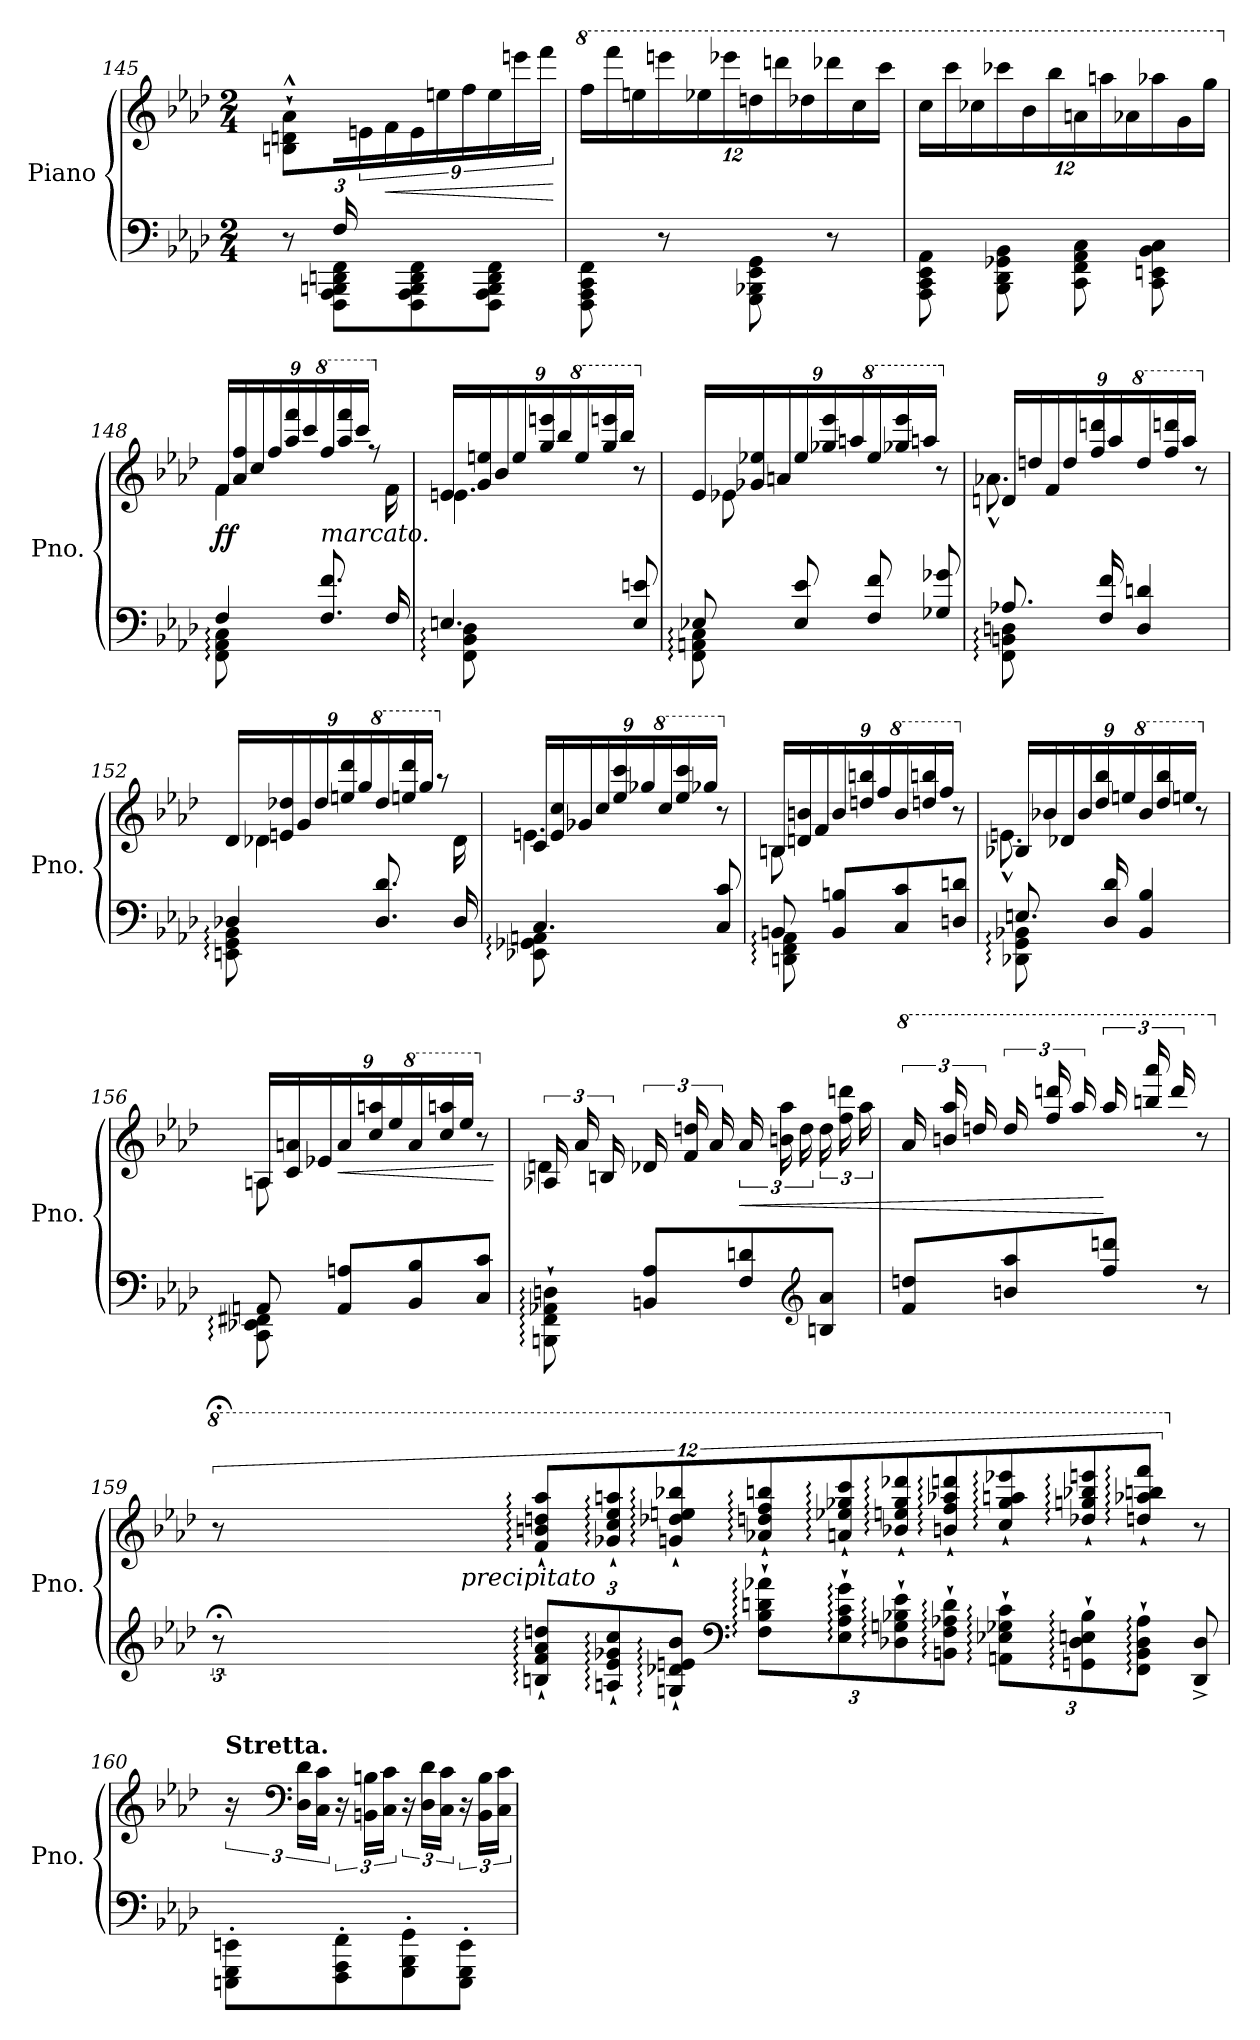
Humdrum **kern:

**kern	**kern	**dynam
*part1	*part1	*part1
*staff2	*staff1	*staff1/2
*I"Piano	*	*
*I'Pno.	*	*
*clefF4	*clefG2	*
*k[b-e-a-d-]	*k[b-e-a-d-]	*
*M2/4	*M2/4	*
=145	=145	=145
*^	*	*
8ryy	8r	8Bn\`^^ 8dn\`^^ 8a-\`^^	.
*Xbrackettup	*	*	*
24F/LL	8FFF\ 8AAA-\ 8BBBn\ 8DDn\ 8FF\L	24ryy	.
3ryy	.	24en\	.
!	!	!	!LO:HP:b
.	.	24f\	<
*	*	*Xbrackettup	*
.	8FFF\ 8AAA-\ 8BBB\ 8DD\ 8FF\	24e\	.
.	.	24een\	.
.	.	24ff\	.
.	8FFF\ 8AAA-\ 8BBB\ 8DD\ 8FF\J	24ee\	.
.	.	24eeen\	.
.	.	24fff\JJ	.
*v	*v	*	*
.	.	[
=146	=146	=146
*	*8va	*
!	!	!LO:DY:b
8FFF\ 8AAA-\ 8CC\ 8FF\	24fff\LL	other-dynamics
.	24ffff\	.
.	24eeen\	.
8r	24eeeen\	.
.	24eee-X\	.
.	24eeee-X\	.
8GGG\ 8BBB-X\ 8EE-\ 8GG\	24dddn\	.
.	24ddddn\	.
.	24ddd-X\	.
8r	24dddd-X\	.
.	24ccc\	.
.	24cccc\JJ	.
!!LO:LB:g=z
=147	=147	=147
8AAA-\ 8CC\ 8EE-\ 8AA-\L	24ccc\LL	.
.	24cccc\	.
.	24ccc-X\	.
8BBB-\ 8DD-\ 8GG-X\ 8BB-\	24cccc-X\	.
.	24bb-\	.
.	24bbb-\	.
8CC\ 8FF\ 8AA-\ 8C\	24aan\	.
.	24aaan\	.
.	24aa-X\	.
8CC\ 8EEn\ 8BB-\ 8C\J	24aaa-X\	.
.	24gg\	.
.	24ggg\JJ	.
=148	=148	=148
*^	*	*
*	*	*X8va	*
*	*	*^	*
!	!	!	!	!LO:DY:b
4F/	8FF\: 8AA-\: 8C\:	24f/LL	4f\	ff
.	.	24a-/ 24ff/	.	.
.	.	24cc/	.	.
.	4.ryy	24ff/	.	.
.	.	24aa-/ 24fff/	.	.
.	.	24ccc/	.	.
*	*	*8va	*	*
!LO:TX:a:i:t=marcato.	!	!	!	!
8.F/ 8.f/	.	24fff/	8.ryy	.
.	.	24aaa-/ 24ffff/	.	.
.	.	24cccc/JJ	.	.
*	*	*X8va	*	*
.	.	8r	.	.
16F/	.	.	16f\	.
=149	=149	=149	=149	=149
4.En/	8FF\: 8BB-\: 8D-\:	24en/LL	4.e\	.
.	.	24g/ 24een/	.	.
.	.	24b-/	.	.
.	4.ryy	24ee/	.	.
.	.	24gg/ 24eeen/	.	.
.	.	24bb-/	.	.
*	*	*8va	*	*
.	.	24eee/	.	.
.	.	24ggg/ 24eeeen/	.	.
.	.	24bbb-/JJ	.	.
*	*	*X8va	*	*
8E/ 8en/	.	8r	8ryy	.
!!LO:LB:g=z	!!
=150	=150	=150	=150	=150
8E-X/	8FF\: 8AAn\: 8C\:	24e-/LL	8e-X\	.
.	.	24g-X/ 24ee-X/	.	.
.	.	24an/	.	.
8E-/ 8e-/L	4.ryy	24ee-/	4.ryy	.
.	.	24gg-X/ 24eee-/	.	.
.	.	24aan/	.	.
*	*	*8va	*	*
8F/ 8f/	.	24eee-/	.	.
.	.	24ggg-X/ 24eeee-/	.	.
.	.	24aaan/JJ	.	.
*	*	*X8va	*	*
8G-X/ 8g-X/J	.	8r	.	.
=151	=151	=151	=151	=151
*	*^	*	*	*
8.ryy	8.A-X/	8FF\: 8BBn\: 8Dn\:	24dn/LL	8.a-X^^\L	.
.	.	.	24ddn/	.	.
.	.	.	24f/	.	.
.	.	4.ryy	24dd/	.	.
.	.	.	24ff/ 24dddn/	.	.
16F/ 16f/Jk	4ryy	.	.	4ryy	.
.	.	.	24aa-/	.	.
*	*	*	*8va	*	*
4D/ 4dn/	.	.	24ddd/	.	.
.	.	.	24fff/ 24ddddn/	.	.
.	.	.	24aaa-/JJ	.	.
*	*	*	*X8va	*	*
.	.	.	8r	.	.
.	16ryy	.	.	16ryy	.
*	*v	*v	*	*	*
=152	=152	=152	=152	=152
4D-X/	8EEn\: 8GG\: 8BB-\:	24d-/LL	4d-X\	.
.	.	24en/ 24dd-X/	.	.
.	.	24g/	.	.
.	4.ryy	24dd-/	.	.
.	.	24een/ 24ddd-/	.	.
.	.	24gg/	.	.
*	*	*8va	*	*
8.D-/ 8.d-/	.	24ddd-/	8.ryy	.
.	.	24eeen/ 24dddd-/	.	.
.	.	24ggg/JJ	.	.
*	*	*X8va	*	*
.	.	8r	.	.
16D-/	.	.	16d-\	.
!!LO:LB:g=z	!!
=153	=153	=153	=153	=153
4.C/	8EE-X\: 8GG-X\: 8AAn\:	24c/LL	4.en\	.
.	.	24e/ 24cc/	.	.
.	.	24g-X/	.	.
.	4.ryy	24cc/	.	.
.	.	24ee-/ 24ccc/	.	.
.	.	24gg-X/	.	.
*	*	*8va	*	*
.	.	24ccc/	.	.
.	.	24eee-/ 24cccc/	.	.
.	.	24ggg-X/JJ	.	.
*	*	*X8va	*	*
8C/ 8c/	.	8r	8ryy	.
=154	=154	=154	=154	=154
8BBn/	8DDn\: 8FF\: 8AA-\:	24Bn/LL	8B\	.
.	.	24dn/ 24bn/	.	.
.	.	24f/	.	.
8BB/ 8Bn/L	4.ryy	24b/	4.ryy	.
.	.	24ddn/ 24bbn/	.	.
.	.	24ff/	.	.
*	*	*8va	*	*
8C/ 8c/	.	24bb/	.	.
.	.	24dddn/ 24bbbn/	.	.
.	.	24fff/JJ	.	.
*	*	*X8va	*	*
8Dn/ 8dn/J	.	8r	.	.
=155	=155	=155	=155	=155
8.En/	8DD-X\: 8GG\: 8BB-X\:	24B-X/LL	8.en^^\	.
.	.	24b-X/	.	.
.	.	24d-X/	.	.
.	4.ryy	24b-/	.	.
.	.	24dd-/ 24bb-/	.	.
16D-/ 16d-/	.	.	4ryy	.
.	.	24een/	.	.
*	*	*8va	*	*
4BB-/ 4B-/	.	24bb-/	.	.
.	.	24ddd-/ 24bbb-/	.	.
.	.	24eeen/JJ	.	.
*	*	*X8va	*	*
.	.	8r	.	.
.	.	.	16ryy	.
!!LO:LB:g=z	!!
=156	=156	=156	=156	=156
8AAn/	8CC\: 8EE-X\: 8FF#X\:	24An/LL	8A\	.
.	.	24c/ 24an/	.	.
.	.	24e-X/	.	.
!	!	!	!	!LO:HP:b
8AA/ 8An/L	4.ryy	24a/	4.ryy	<
.	.	24cc/ 24aan/	.	.
.	.	24ee-/	.	.
*	*	*8va	*	*
8BB-/ 8B-/	.	24aa/	.	.
.	.	24ccc/ 24aaan/	.	.
.	.	24eee-/JJ	.	.
*	*	*X8va	*	*
8C/ 8c/J	.	8r	.	.
*v	*v	*	*	*
*	*v	*v	*
.	.	[
=157	=157	=157
*	*brackettup	*
*	*^	*
8BBBn\:` 8FF\:` 8AA-X\:` 8Dn\:`	24A-X/	4dn\	.
.	24a-/	.	.
.	24Bn/	.	.
8BBn/ 8A-/L	24d-X/	.	.
.	24f/ 24ddn/	.	.
.	24a-/	.	.
!	!	!	!LO:HP:b
8F/ 8dn/	24a-/	4ryy	<
.	24bn\ 24aa-\	.	.
.	24dd\	.	.
*clefG2	*	*	*
8Bn/ 8a-/J	24dd\	.	.
.	24ff\ 24dddn\	.	.
.	24aa-\	.	.
*	*v	*v	*
=158	=158	=158
*	*8va	*
8f/ 8ddn/L	24aa-/	.
.	24bbn/ 24aaa-/	.
.	24dddn/	.
8bn/ 8aa-/	24ddd/	.
.	24fff/ 24ddddn/	.
.	24aaa-/	.
8ff/ 8dddn/J	24aaa-/	[
.	24bbbn/ 24aaaa-/	.
.	24dddd/	.
8r	8r	.
!!LO:LB:g=z
=159	=159	=159
*brackettup	*	*
*	*X8va	*
*	*8va	*
12r;<	12r;<	.
!	!LO:TX:b:i:t=precipitato	!
12Bn/:` 12f/:` 12a-/:` 12ddn/:`L	12ff/:` 12bbn/:` 12dddn/:` 12aaa-/:`L	.
12An/:` 12e-/:` 12g-X/:` 12cc/:`	12gg-X/:` 12ccc/:` 12eee-/:` 12aaan/:`	.
*Xbrackettup	*Xbrackettup	*
12Gn/:` 12d-X/:` 12en/:` 12b-/:`J	12ggn/:` 12ddd-X/:` 12eeen/:` 12bbb-X/:`	.
*clefF4	*	*
12F\:` 12B\:` 12dn\:` 12a-X\:`L	12aa-X/:` 12dddn/:` 12fff/:` 12bbbn/:`	.
12E-\:` 12A\:` 12c\:` 12g-\:`	12aan/:` 12eee-X/:` 12ggg-X/:` 12cccc/:`	.
12D-X\:` 12Gn\:` 12B-X\:` 12e\:`	12bb-X/:` 12eeen/:` 12ggg-/:` 12dddd-X/:`	.
12BBn\:` 12F\:` 12A-X\:` 12d\:`J	12bbn/:` 12fff/:` 12aaa-X/:` 12ddddn/:`	.
12AAn\:` 12E-X\:` 12G-X\:` 12c\:`L	12ccc/:` 12ggg-/:` 12aaan/:` 12eeee-X/:`	.
*brackettup	*brackettup	*
12GGn\:` 12D-\:` 12En\:` 12B-\:`	12ddd-X/:` 12gggn/:` 12bbb-X/:` 12eeeen/:`	.
12FF\:` 12BB\:` 12D-\:` 12A-\:`J	12dddn/:` 12aaa-X/:` 12bbbn/:` 12ffff/:`J	.
*	*X8va	*
12r;<yy	12r;<yy	.
8DD-/^ 8D-/^	8r	.
=160	=160	=160
!	!LO:TX:a:B:t=Stretta.	!
8EEEn\' 8GGG\' 8EEn\'L	24r	.
*	*clefF4	*
.	24D-\ 24d-\LL	.
.	24C\ 24c\JJ	.
8FFF\' 8AAA-\' 8FF\'	24r	.
.	24BBn\ 24Bn\LL	.
.	24C\ 24c\JJ	.
8GGG\' 8BBB-\' 8GG\'	24r	.
.	24D-\ 24d-\LL	.
.	24C\ 24c\JJ	.
8EEE\' 8GGG\' 8EE\'J	24r	.
.	24BB\ 24B\LL	.
.	24C\ 24c\JJ	.
=	=	=
*-	*-	*-
